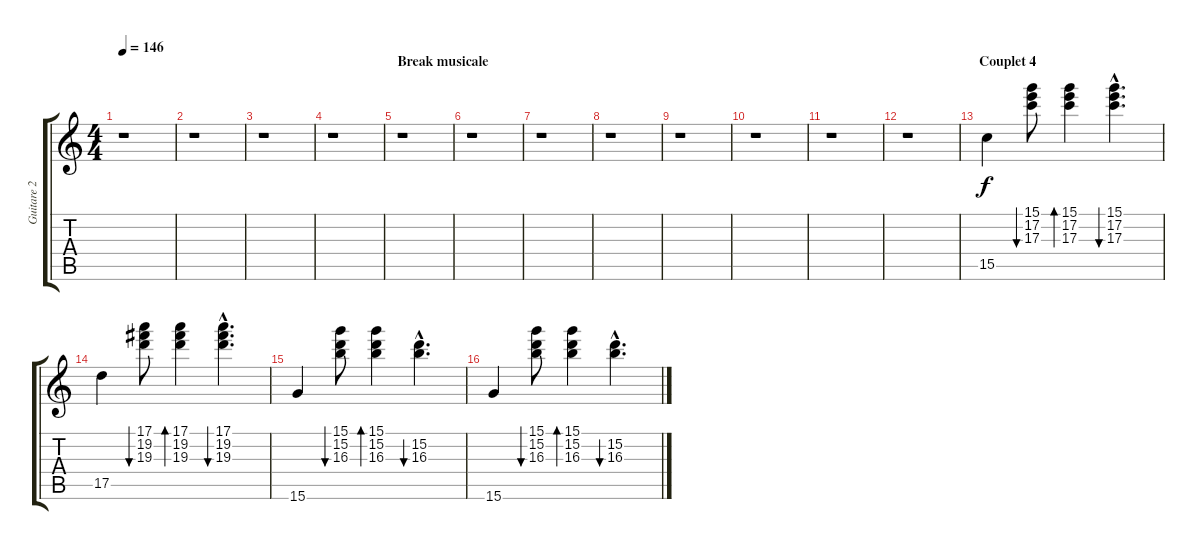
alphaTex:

\track ("Guitare 2" "Guitare 2") {instrument acousticguitarnylon}
\staff {score tabs}
\tuning (E4 B3 G3 D3 A2 E2) {hide}
\ts (4 4)
\tempo 146
\clef g2
\ks c
r.1{dy f} |
r.1 |
r.1 |
r.1 |
\section ("" "Break musicale")
r.1 |
r.1 |
r.1 |
r.1 |
r.1 |
r.1 |
r.1 |
r.1 |
\section ("" "Couplet 4")
15.5.4 (15.1 17.2 17.3).8{bu 60} (15.1 17.2 17.3).4{bd 60} (15.1{hac} 17.2{hac} 17.3{hac}).4{d bu 60} |
17.5.4 (17.1 19.2 19.3).8{bu 60} (17.1 19.2 19.3).4{bd 60} (17.1{hac} 19.2{hac} 19.3{hac}).4{d bu 60} |
15.6.4 (15.1 15.2 16.3).8{bu 60} (15.1 15.2 16.3).4{bd 60} (15.2{hac} 16.3{hac}).4{d bu 60} |
15.6.4 (15.1 15.2 16.3).8{bu 60} (15.1 15.2 16.3).4{bd 60} (15.2{hac} 16.3{hac}).4{d bu 60}
